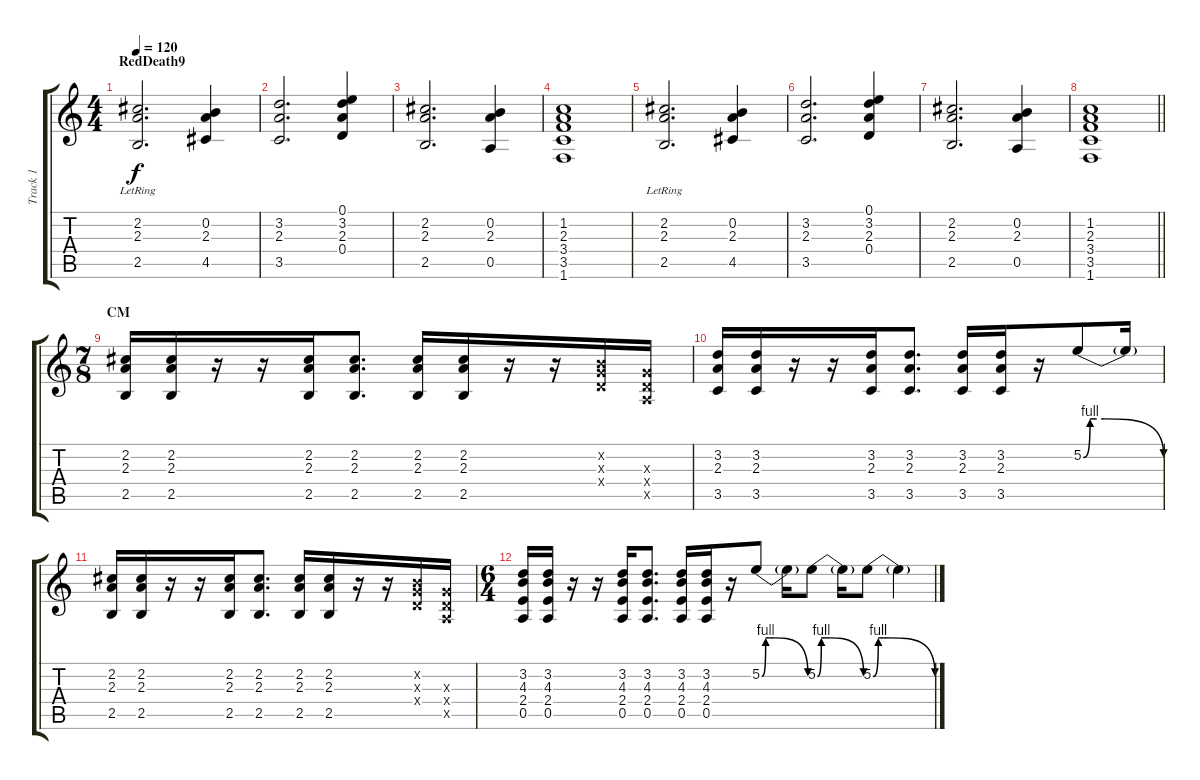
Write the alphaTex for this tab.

\track ("Track 1" "Track 1") {instrument electricguitarjazz}
\staff {score tabs}
\tuning (E4 B3 G3 D3 A2 E2) {hide}
\ts (4 4)
\section ("" "RedDeath9")
\tempo 120
\clef g2
\ks c
(2.2 2.3 2.5{lr}).2{d dy f volume 13} (0.2 2.3 4.5).4 |
(3.2 2.3 3.5).2{d} (0.1 3.2 2.3 0.4).4 |
(2.2 2.3 2.5).2{d} (0.2 2.3 0.5).4 |
(1.2 2.3 3.4 3.5 1.6).1 |
(2.2 2.3 2.5{lr}).2{d volume 13} (0.2 2.3 4.5).4 |
(3.2 2.3 3.5).2{d} (0.1 3.2 2.3 0.4).4 |
(2.2 2.3 2.5).2{d} (0.2 2.3 0.5).4 |
\barLineRight lightlight
(1.2 2.3 3.4 3.5 1.6).1 |
\ts (7 8)
\section ("" "CM")
(2.2 2.3 2.5).16 (2.2 2.3 2.5).16 r.16 r.16 (2.2 2.3 2.5).16 (2.2 2.3 2.5).8{d} (2.2 2.3 2.5).16 (2.2 2.3 2.5).16 r.16 r.16 (0.2{x} 0.3{x} 0.4{x}).16 (0.3{x} 0.4{x} 0.5{x}).16 |
(3.2 2.3 3.5).16 (3.2 2.3 3.5).16 r.16 r.16 (3.2 2.3 3.5).16 (3.2 2.3 3.5).8{d} (3.2 2.3 3.5).16 (3.2 2.3 3.5).16 r.16 5.2{be (custom 0 0 5 4 10 4 16 4 60 0)}.8 5.2{t}.16 |
(2.2 2.3 2.5).16 (2.2 2.3 2.5).16 r.16 r.16 (2.2 2.3 2.5).16 (2.2 2.3 2.5).8{d} (2.2 2.3 2.5).16 (2.2 2.3 2.5).16 r.16 r.16 (0.2{x} 0.3{x} 0.4{x}).16 (0.3{x} 0.4{x} 0.5{x}).16 |
\ts (6 4)
(3.2 4.3 2.4 0.5).16 (3.2 4.3 2.4 0.5).16 r.16 r.16 (3.2 4.3 2.4 0.5).16 (3.2 4.3 2.4 0.5).8{d} (3.2 4.3 2.4 0.5).16 (3.2 4.3 2.4 0.5).16 r.16 5.2{be (custom 0 0 5 4 10 4 16 4 60 0)}.8 5.2{t}.16 5.2{be (custom 0 0 5 4 10 4 16 4 60 0)}.8 5.2{t}.16 5.2{be (custom 0 0 5 4 10 4 16 4 60 0)}.8 5.2{t}.4
